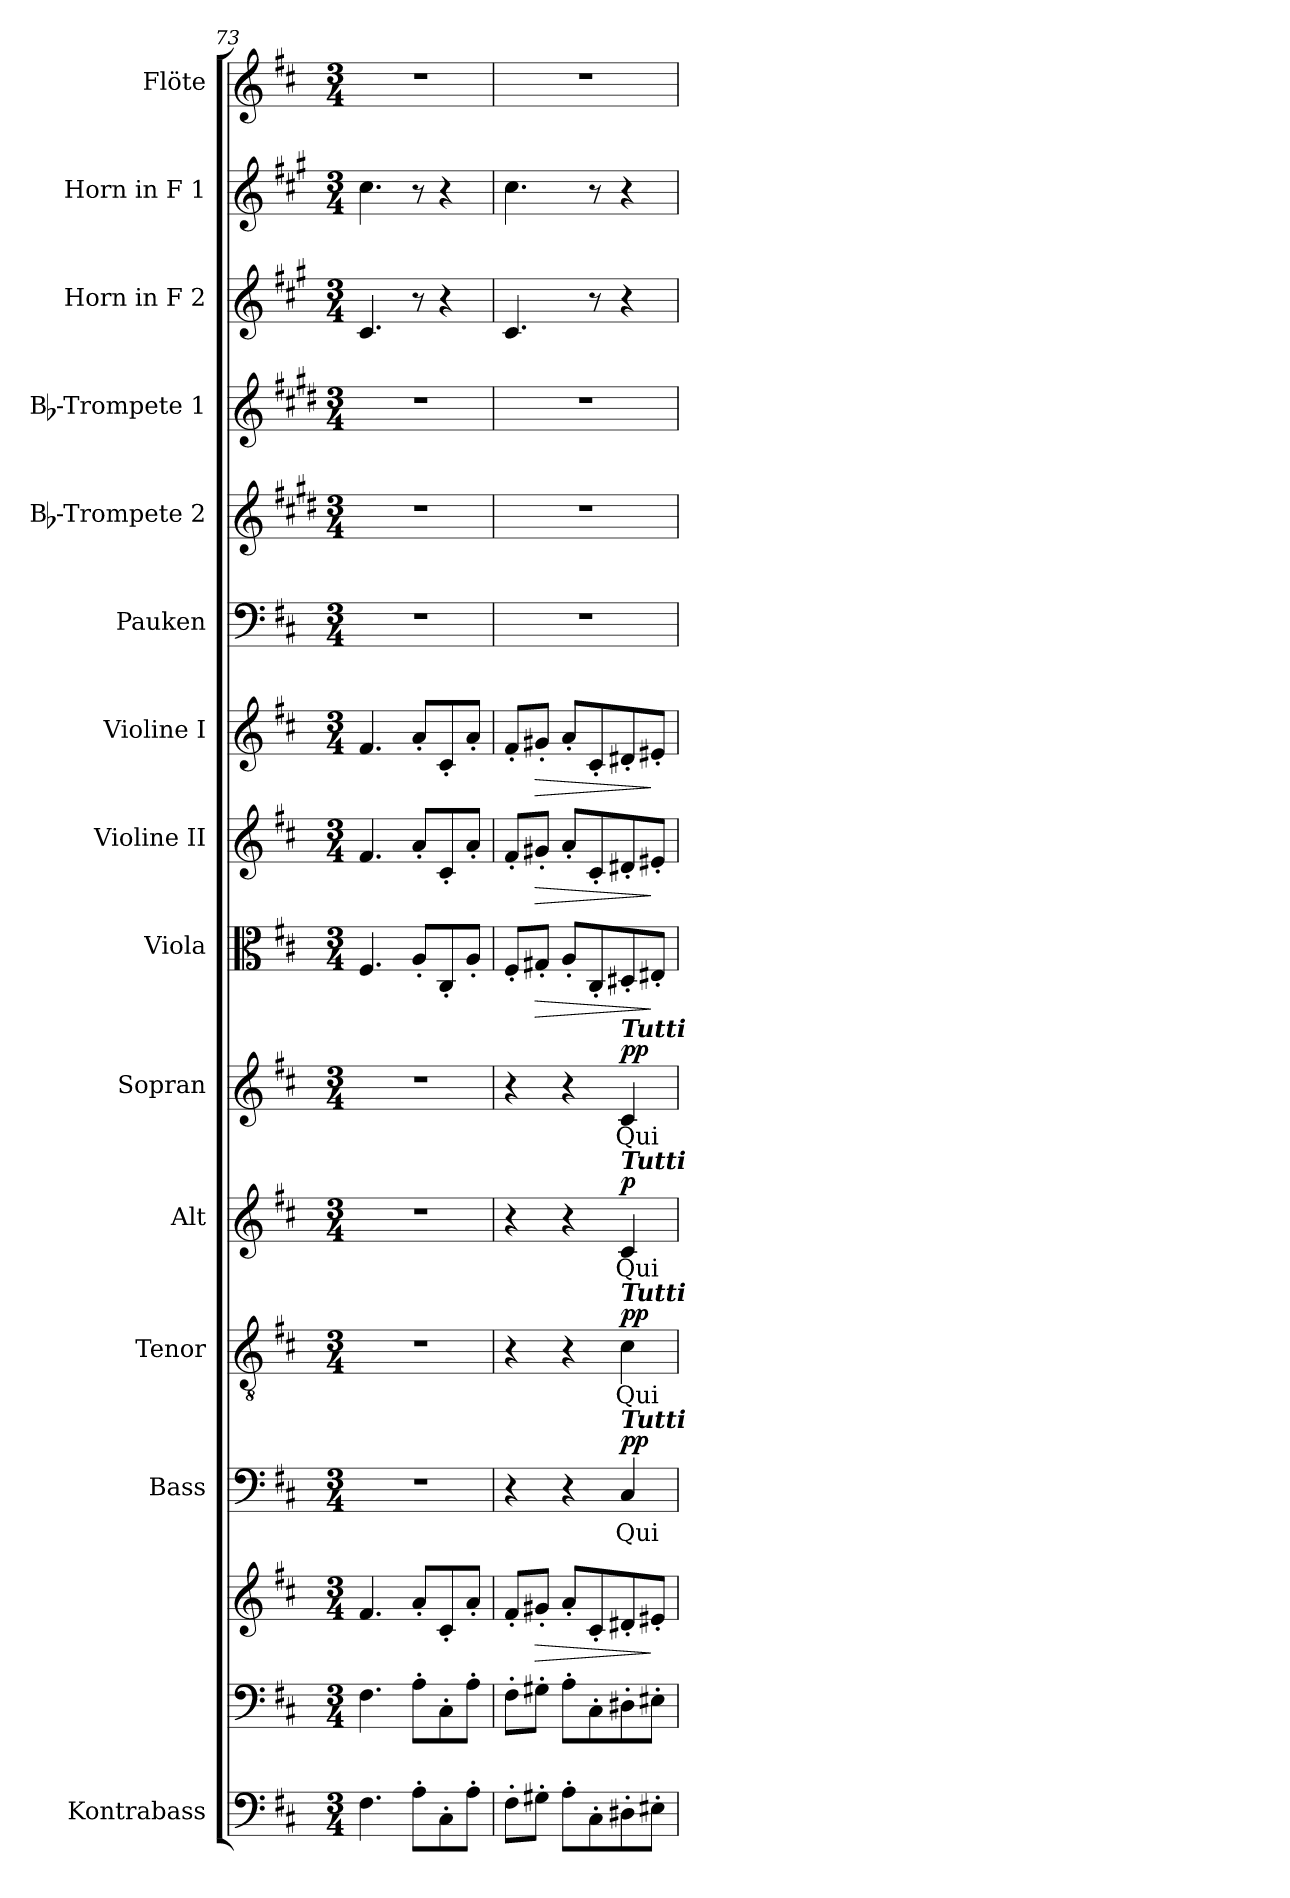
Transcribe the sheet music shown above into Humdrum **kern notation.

**kern	**kern	**kern	**dynam	**kern	**text	**dynam	**kern	**text	**dynam	**kern	**text	**dynam	**kern	**text	**dynam	**kern	**dynam	**kern	**dynam	**kern	**dynam	**kern	**kern	**kern	**kern	**kern	**kern
*part15	*part14	*part14	*part14	*part13	*part13	*part13	*part12	*part12	*part12	*part11	*part11	*part11	*part10	*part10	*part10	*part9	*part9	*part8	*part8	*part7	*part7	*part6	*part5	*part4	*part3	*part2	*part1
*staff16	*staff15	*staff14	*staff14/15	*staff13	*staff13	*staff13	*staff12	*staff12	*staff12	*staff11	*staff11	*staff11	*staff10	*staff10	*staff10	*staff9	*staff9	*staff8	*staff8	*staff7	*staff7	*staff6	*staff5	*staff4	*staff3	*staff2	*staff1
*I"Kontrabass	*	*	*	*I"Bass	*	*	*I"Tenor	*	*	*I"Alt	*	*	*I"Sopran	*	*	*I"Viola	*	*I"Violine II	*	*I"Violine I	*	*I"Pauken	*I"Bb-Trompete 2	*I"Bb-Trompete 1	*I"Horn in F 2	*I"Horn in F 1	*I"Flöte
*I'Kb.	*	*	*	*I'B.	*	*	*I'T.	*	*	*I'A.	*	*	*I'S.	*	*	*I'Vla.	*	*I'Vl. II	*	*I'Vl. I	*	*I'Pk.	*I'Bb Trp. 2	*I'Bb Trp. 1	*	*	*I'Fl.
*clefF4	*clefF4	*clefG2	*	*clefF4	*	*	*clefGv2	*	*	*clefG2	*	*	*clefG2	*	*	*clefC3	*	*clefG2	*	*clefG2	*	*clefF4	*clefG2	*clefG2	*clefG2	*clefG2	*clefG2
*ITrd7c12	*	*	*	*	*	*	*	*	*	*	*	*	*	*	*	*	*	*	*	*	*	*	*ITrd1c2	*ITrd1c2	*ITrd4c7	*ITrd4c7	*
*k[f#c#]	*k[f#c#]	*k[f#c#]	*	*k[f#c#]	*	*	*k[f#c#]	*	*	*k[f#c#]	*	*	*k[f#c#]	*	*	*k[f#c#]	*	*k[f#c#]	*	*k[f#c#]	*	*k[f#c#]	*k[f#c#]	*k[f#c#]	*k[f#c#]	*k[f#c#]	*k[f#c#]
*D:	*D:	*D:	*	*D:	*	*	*D:	*	*	*D:	*	*	*D:	*	*	*D:	*	*D:	*	*D:	*	*D:	*D:	*D:	*D:	*D:	*D:
*M3/4	*M3/4	*M3/4	*	*M3/4	*	*	*M3/4	*	*	*M3/4	*	*	*M3/4	*	*	*M3/4	*	*M3/4	*	*M3/4	*	*M3/4	*M3/4	*M3/4	*M3/4	*M3/4	*M3/4
=73	=73	=73	=73	=73	=73	=73	=73	=73	=73	=73	=73	=73	=73	=73	=73	=73	=73	=73	=73	=73	=73	=73	=73	=73	=73	=73	=73
4.FF#\	4.F#\	4.f#/	.	2.r	.	.	2.r	.	.	2.r	.	.	2.r	.	.	4.F#/	.	4.f#/	.	4.f#/	.	2.r	2.r	2.r	4.F#/	4.f#\	2.r
8AA'>\L	8A'>\L	8a'</L	.	.	.	.	.	.	.	.	.	.	.	.	.	8A'</L	.	8a'</L	.	8a'</L	.	.	.	.	8r	8r	.
8CC#'>\	8C#'>\	8c#'</	.	.	.	.	.	.	.	.	.	.	.	.	.	8C#'</	.	8c#'</	.	8c#'</	.	.	.	.	4r	4r	.
8AA'>\J	8A'>\J	8a'</J	.	.	.	.	.	.	.	.	.	.	.	.	.	8A'</J	.	8a'</J	.	8a'</J	.	.	.	.	.	.	.
=74	=74	=74	=74	=74	=74	=74	=74	=74	=74	=74	=74	=74	=74	=74	=74	=74	=74	=74	=74	=74	=74	=74	=74	=74	=74	=74	=74
8FF#'>\L	8F#'>\L	8f#'</L	.	4r	.	.	4r	.	.	4r	.	.	4r	.	.	8F#'</L	.	8f#'</L	.	8f#'</L	.	2.r	2.r	2.r	4.F#/	4.f#\	2.r
!	!	!	!LO:HP:b	!	!	!	!	!	!	!	!	!	!	!	!	!	!LO:HP:b	!	!LO:HP:b	!	!LO:HP:b	!	!	!	!	!	!
8GG#X'>\J	8G#X'>\J	8g#X'</J	>	.	.	.	.	.	.	.	.	.	.	.	.	8G#X'</J	>	8g#X'</J	>	8g#X'</J	>	.	.	.	.	.	.
8AA'>\L	8A'>\L	8a'</L	.	4r	.	.	4r	.	.	4r	.	.	4r	.	.	8A'</L	.	8a'</L	.	8a'</L	.	.	.	.	.	.	.
8CC#'>\	8C#'>\	8c#'</	.	.	.	.	.	.	.	.	.	.	.	.	.	8C#'</	.	8c#'</	.	8c#'</	.	.	.	.	8r	8r	.
!	!	!	!	!	!	!	!	!	!	!	!	!	!LO:TX:a:Bi:t=Tutti	!	!	!	!	!	!	!	!	!	!	!	!	!	!
!	!	!	!	!	!	!	!	!	!	!LO:TX:a:Bi:t=Tutti	!	!	!	!	!	!	!	!	!	!	!	!	!	!	!	!	!
!	!	!	!	!	!	!	!LO:TX:a:Bi:t=Tutti	!	!	!	!	!	!	!	!	!	!	!	!	!	!	!	!	!	!	!	!
!	!	!	!	!LO:TX:a:Bi:t=Tutti	!	!	!	!	!	!	!	!	!	!	!	!	!	!	!	!	!	!	!	!	!	!	!
!	!	!	!	!	!LO:LY:b	!LO:DY:a	!	!LO:LY:b	!LO:DY:a	!	!LO:LY:b	!LO:DY:a	!	!LO:LY:b	!LO:DY:a	!	!	!	!	!	!	!	!	!	!	!	!
8DD#X'>\	8D#X'>\	8d#X'</	.	4C#/	Qui	pp	4c#\	Qui	pp	4c#/	Qui	p	4c#/	Qui	pp	8D#X'</	.	8d#X'</	.	8d#X'</	.	.	.	.	4r	4r	.
8EE#X'>\J	8E#X'>\J	8e#X'</J	]	.	.	.	.	.	.	.	.	.	.	.	.	8E#X'</J	]	8e#X'</J	]	8e#X'</J	]	.	.	.	.	.	.
=	=	=	=	=	=	=	=	=	=	=	=	=	=	=	=	=	=	=	=	=	=	=	=	=	=	=	=
*-	*-	*-	*-	*-	*-	*-	*-	*-	*-	*-	*-	*-	*-	*-	*-	*-	*-	*-	*-	*-	*-	*-	*-	*-	*-	*-	*-
